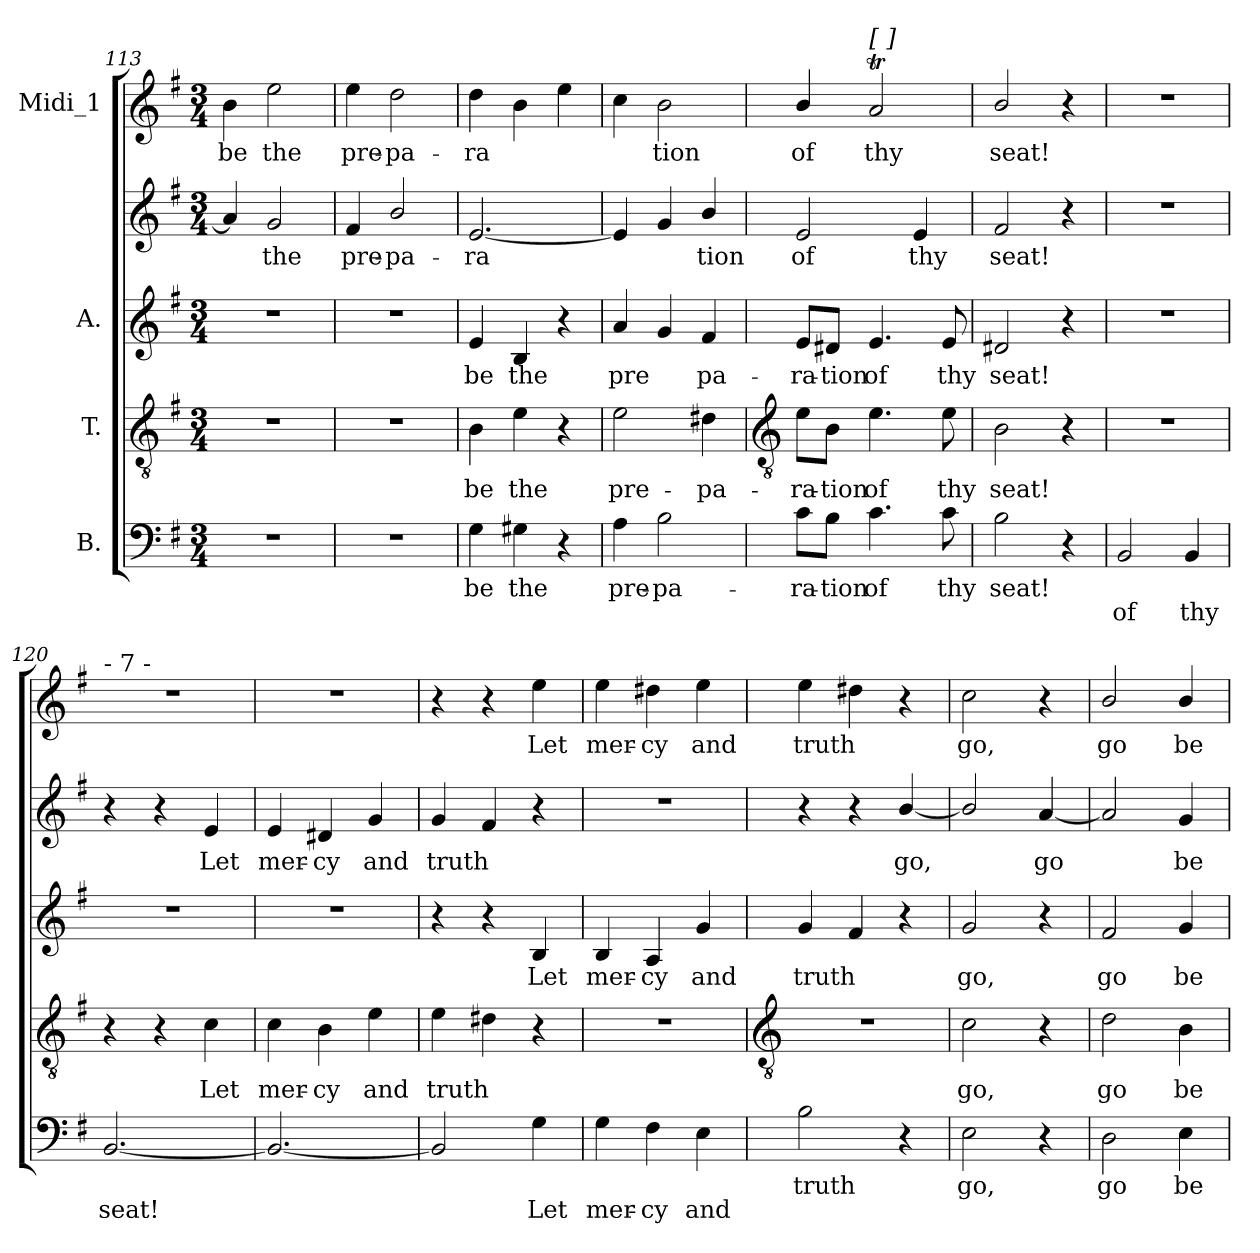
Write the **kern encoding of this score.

**kern	**text	**text	**kern	**text	**kern	**text	**kern	**text	**kern	**text
*part4	*part4	*part4	*part3	*part3	*part2	*part2	*part2	*part2	*part1	*part1
*staff5	*staff5	*staff5	*staff4	*staff4	*staff3	*staff3	*staff2	*staff2	*staff1	*staff1
*I"B.	*	*	*I"T.	*	*I"A.	*	*	*	*I"Midi_1	*
*clefF4	*	*	*clefGv2	*	*clefG2	*	*clefG2	*	*clefG2	*
*k[f#]	*	*	*k[f#]	*	*k[f#]	*	*k[f#]	*	*k[f#]	*
*G:	*	*	*G:	*	*G:	*	*G:	*	*G:	*
*M3/4	*	*	*M3/4	*	*M3/4	*	*M3/4	*	*M3/4	*
=113	=113	=113	=113	=113	=113	=113	=113	=113	=113	=113
!LO:N:vis=1	!	!	!LO:N:vis=1	!	!LO:N:vis=1	!	!	!	!	!LO:LY:b
2.r	.	.	2.r	.	2.r	.	4a/]	.	4b	be
!	!	!	!	!	!	!	!	!LO:LY:b	!	!LO:LY:b
.	.	.	.	.	.	.	2g/	the	2ee	the
=114	=114	=114	=114	=114	=114	=114	=114	=114	=114	=114
!LO:N:vis=1	!	!	!LO:N:vis=1	!	!LO:N:vis=1	!	!	!LO:LY:b	!	!LO:LY:b
2.r	.	.	2.r	.	2.r	.	4f#/	pre-	4ee	pre-
!	!	!	!	!	!	!	!	!LO:LY:b	!	!LO:LY:b
.	.	.	.	.	.	.	2b/	-pa-	2dd	-pa-
=115	=115	=115	=115	=115	=115	=115	=115	=115	=115	=115
!	!LO:LY:b	!	!	!LO:LY:b	!	!LO:LY:b	!	!LO:LY:b	!	!LO:LY:b
4G	be	.	4B	be	4e	be	[2.e/	-ra	4dd	-ra
!	!LO:LY:b	!	!	!LO:LY:b	!	!LO:LY:b	!	!	!	!
4G#X	the	.	4e	the	4B	the	.	.	4b	.
4r	.	.	4r	.	4r	.	.	.	4ee	.
=116	=116	=116	=116	=116	=116	=116	=116	=116	=116	=116
!	!LO:LY:b	!	!	!LO:LY:b	!	!LO:LY:b	!	!	!	!
4A	pre-	.	2e	pre-	4a	pre	4e/]	.	4cc	.
!	!LO:LY:b	!	!	!	!	!	!	!	!	!LO:LY:b
2B	-pa-	.	.	.	4g	.	4g/	.	2b	tion
!	!	!	!	!LO:LY:b	!	!LO:LY:b	!	!LO:LY:b	!	!
.	.	.	4d#X	-pa-	4f#	pa-	4b/	tion	.	.
!!LO:LB:g=z
=117	=117	=117	=117	=117	=117	=117	=117	=117	=117	=117
*	*	*	*clefGv2	*	*	*	*	*	*	*
!	!LO:LY:b	!	!	!LO:LY:b	!	!LO:LY:b	!	!LO:LY:b	!	!LO:LY:b
8cL	-ra-	.	8eL	-ra-	8eL	ra-	2e	-of	4b/	of
!	!LO:LY:b	!	!	!LO:LY:b	!	!LO:LY:b	!	!	!	!
8BJ	-tion	.	8BJ	-tion	8d#XJ	-tion	.	.	.	.
!	!	!	!	!	!	!	!	!	!LO:TX:a:t=[   ]	!
!	!LO:LY:b	!	!	!LO:LY:b	!	!LO:LY:b	!	!	!	!LO:LY:b
4.c	of	.	4.e	of	4.e	of	.	.	2aT/	thy
!	!	!	!	!	!	!	!	!LO:LY:b	!	!
.	.	.	.	.	.	.	4e	thy	.	.
!	!LO:LY:b	!	!	!LO:LY:b	!	!LO:LY:b	!	!	!	!
8c	thy	.	8e	thy	8e	thy	.	.	.	.
=118	=118	=118	=118	=118	=118	=118	=118	=118	=118	=118
!	!LO:LY:b	!	!	!LO:LY:b	!	!LO:LY:b	!	!LO:LY:b	!	!LO:LY:b
2B	seat!	.	2B	seat!	2d#X	seat!	2f#	seat!	2b/	seat!
4r	.	.	4r	.	4r	.	4r	.	4r	.
=119	=119	=119	=119	=119	=119	=119	=119	=119	=119	=119
!	!	!LO:LY:b	!LO:N:vis=1	!	!LO:N:vis=1	!	!LO:N:vis=1	!	!LO:N:vis=1	!
2BB	.	of	2.r	.	2.r	.	2.r	.	2.r	.
!	!	!LO:LY:b	!	!	!	!	!	!	!	!
4BB	.	thy	.	.	.	.	.	.	.	.
=120	=120	=120	=120	=120	=120	=120	=120	=120	=120	=120
!	!	!	!	!	!	!	!	!	!LO:TX:a:t=- 7 -	!
!	!	!LO:LY:b	!	!	!LO:N:vis=1	!	!	!	!LO:N:vis=1	!
[2.BB	.	seat!	4r	.	2.r	.	4r	.	2.r	.
.	.	.	4r	.	.	.	4r	.	.	.
!	!	!	!	!LO:LY:b	!	!	!	!LO:LY:b	!	!
.	.	.	4c	Let	.	.	4e	Let	.	.
=121	=121	=121	=121	=121	=121	=121	=121	=121	=121	=121
!	!	!	!	!LO:LY:b	!LO:N:vis=1	!	!	!LO:LY:b	!LO:N:vis=1	!
2.BB_	.	.	4c	mer-	2.r	.	4e	mer-	2.r	.
!	!	!	!	!LO:LY:b	!	!	!	!LO:LY:b	!	!
.	.	.	4B	-cy	.	.	4d#X	-cy	.	.
!	!	!	!	!LO:LY:b	!	!	!	!LO:LY:b	!	!
.	.	.	4e	and	.	.	4g	and	.	.
=122	=122	=122	=122	=122	=122	=122	=122	=122	=122	=122
!	!	!	!	!LO:LY:b	!	!	!	!LO:LY:b	!	!
2BB]	.	.	4e	truth	4r	.	4g	truth	4r	.
.	.	.	4d#X	.	4r	.	4f#	.	4r	.
!	!	!LO:LY:b	!	!	!	!LO:LY:b	!	!	!	!LO:LY:b
4G	.	Let	4r	.	4B	Let	4r	.	4ee	Let
=123	=123	=123	=123	=123	=123	=123	=123	=123	=123	=123
!	!	!LO:LY:b	!LO:N:vis=1	!	!	!LO:LY:b	!LO:N:vis=1	!	!	!LO:LY:b
4G	.	mer-	2.r	.	4B	mer-	2.r	.	4ee	mer-
!	!	!LO:LY:b	!	!	!	!LO:LY:b	!	!	!	!LO:LY:b
4F#	.	-cy	.	.	4A	-cy	.	.	4dd#X	-cy
!	!	!LO:LY:b	!	!	!	!LO:LY:b	!	!	!	!LO:LY:b
4E	.	and	.	.	4g	and	.	.	4ee	and
!!LO:LB:g=z
=124	=124	=124	=124	=124	=124	=124	=124	=124	=124	=124
*	*	*	*clefGv2	*	*	*	*	*	*	*
!	!LO:LY:b	!	!LO:N:vis=1	!	!	!LO:LY:b	!	!	!	!LO:LY:b
2B	truth	.	2.r	.	4g	truth	4r	.	4ee	truth
.	.	.	.	.	4f#	.	4r	.	4dd#X	.
!	!	!	!	!	!	!	!	!LO:LY:b	!	!
4r	.	.	.	.	4r	.	[4b/	go,	4r	.
=125	=125	=125	=125	=125	=125	=125	=125	=125	=125	=125
!	!LO:LY:b	!	!	!LO:LY:b	!	!LO:LY:b	!	!	!	!LO:LY:b
2E	go,	.	2c	go,	2g	go,	2b/]	.	2cc	go,
!	!	!	!	!	!	!	!	!LO:LY:b	!	!
4r	.	.	4r	.	4r	.	[4a/	go	4r	.
=126	=126	=126	=126	=126	=126	=126	=126	=126	=126	=126
!	!LO:LY:b	!	!	!LO:LY:b	!	!LO:LY:b	!	!	!	!LO:LY:b
2D	go	.	2d	go	2f#	-go	2a/]	.	2b/	go
!	!LO:LY:b	!	!	!LO:LY:b	!	!LO:LY:b	!	!LO:LY:b	!	!LO:LY:b
4E	be-	.	4B	be-	4g	be-	4g/	be-	4b/	be-
=	=	=	=	=	=	=	=	=	=	=
*-	*-	*-	*-	*-	*-	*-	*-	*-	*-	*-
